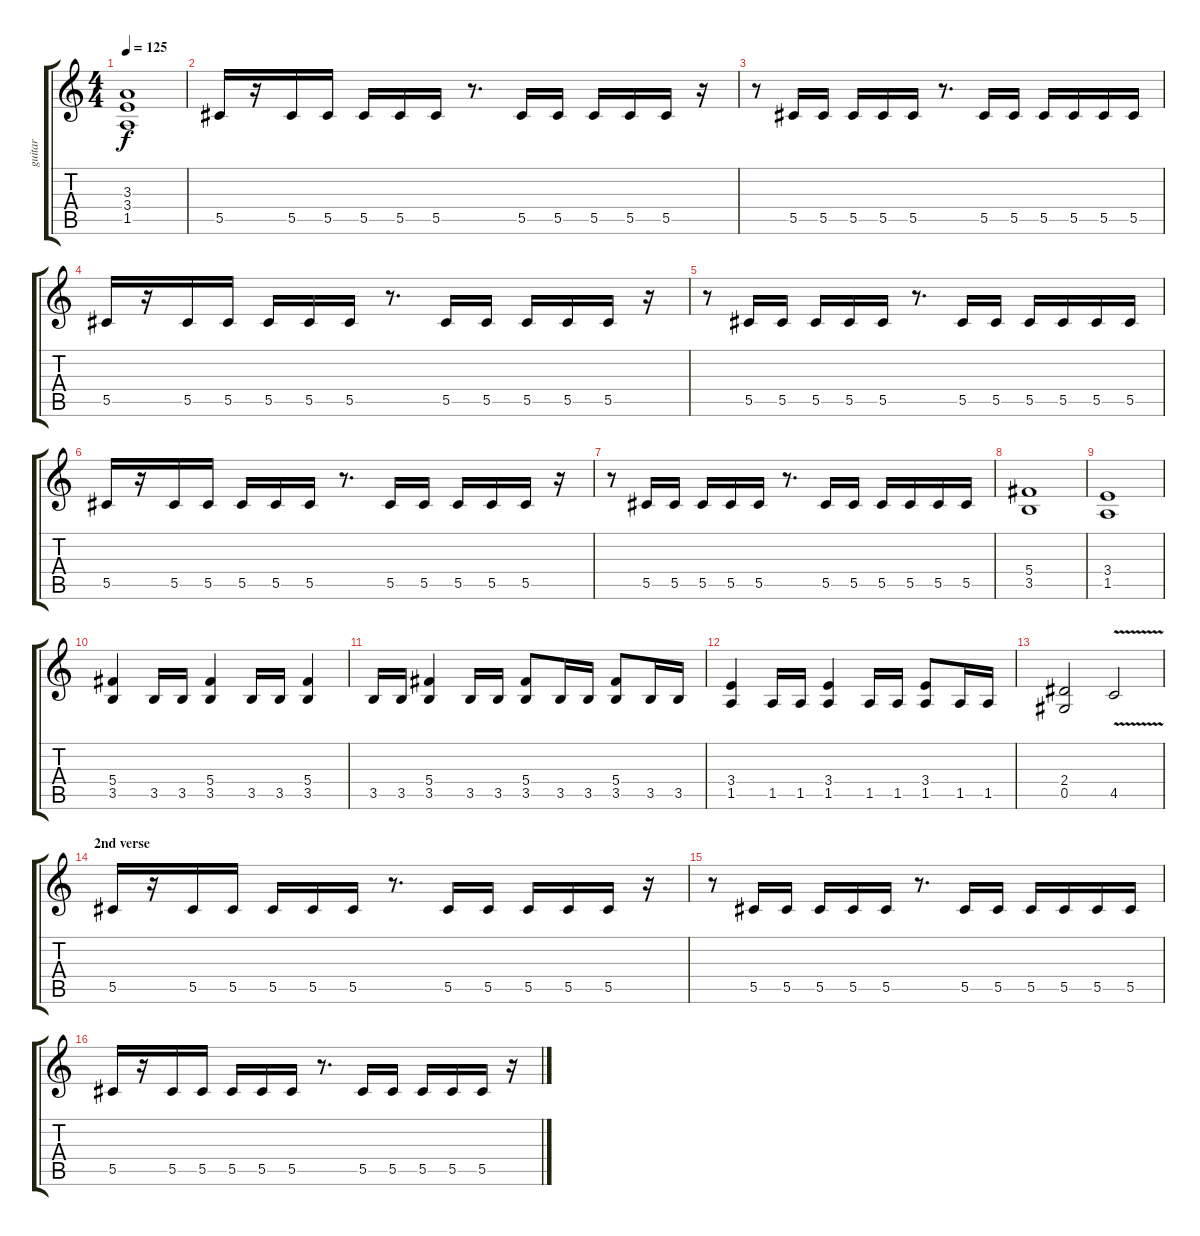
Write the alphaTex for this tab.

\track ("guitar" "guitar") {instrument distortionguitar}
\staff {score tabs}
\tuning (Eb4 Bb3 Gb3 Db3 Ab2 Eb2) {hide}
\ts (4 4)
\tempo 125
\clef g2
\ks c
(3.3 3.4 1.5).1{dy f} |
5.5.16 r.16 5.5.16 5.5.16 5.5.16 5.5.16 5.5.16 r.8{d} 5.5.16 5.5.16 5.5.16 5.5.16 5.5.16 r.16 |
r.8 5.5.16 5.5.16 5.5.16 5.5.16 5.5.16 r.8{d} 5.5.16 5.5.16 5.5.16 5.5.16 5.5.16 5.5.16 |
5.5.16 r.16 5.5.16 5.5.16 5.5.16 5.5.16 5.5.16 r.8{d} 5.5.16 5.5.16 5.5.16 5.5.16 5.5.16 r.16 |
r.8 5.5.16 5.5.16 5.5.16 5.5.16 5.5.16 r.8{d} 5.5.16 5.5.16 5.5.16 5.5.16 5.5.16 5.5.16 |
5.5.16 r.16 5.5.16 5.5.16 5.5.16 5.5.16 5.5.16 r.8{d} 5.5.16 5.5.16 5.5.16 5.5.16 5.5.16 r.16 |
r.8 5.5.16 5.5.16 5.5.16 5.5.16 5.5.16 r.8{d} 5.5.16 5.5.16 5.5.16 5.5.16 5.5.16 5.5.16 |
(5.4 3.5).1 |
(3.4 1.5).1 |
(5.4 3.5).4 3.5.16 3.5.16 (5.4 3.5).4 3.5.16 3.5.16 (5.4 3.5).4 |
3.5.16 3.5.16 (5.4 3.5).4 3.5.16 3.5.16 (5.4 3.5).8 3.5.16 3.5.16 (5.4 3.5).8 3.5.16 3.5.16 |
(3.4 1.5).4 1.5.16 1.5.16 (3.4 1.5).4 1.5.16 1.5.16 (3.4 1.5).8 1.5.16 1.5.16 |
(2.4 0.5).2 4.5{v}.2 |
\section ("" "2nd verse")
5.5.16 r.16 5.5.16 5.5.16 5.5.16 5.5.16 5.5.16 r.8{d} 5.5.16 5.5.16 5.5.16 5.5.16 5.5.16 r.16 |
r.8 5.5.16 5.5.16 5.5.16 5.5.16 5.5.16 r.8{d} 5.5.16 5.5.16 5.5.16 5.5.16 5.5.16 5.5.16 |
5.5.16 r.16 5.5.16 5.5.16 5.5.16 5.5.16 5.5.16 r.8{d} 5.5.16 5.5.16 5.5.16 5.5.16 5.5.16 r.16
